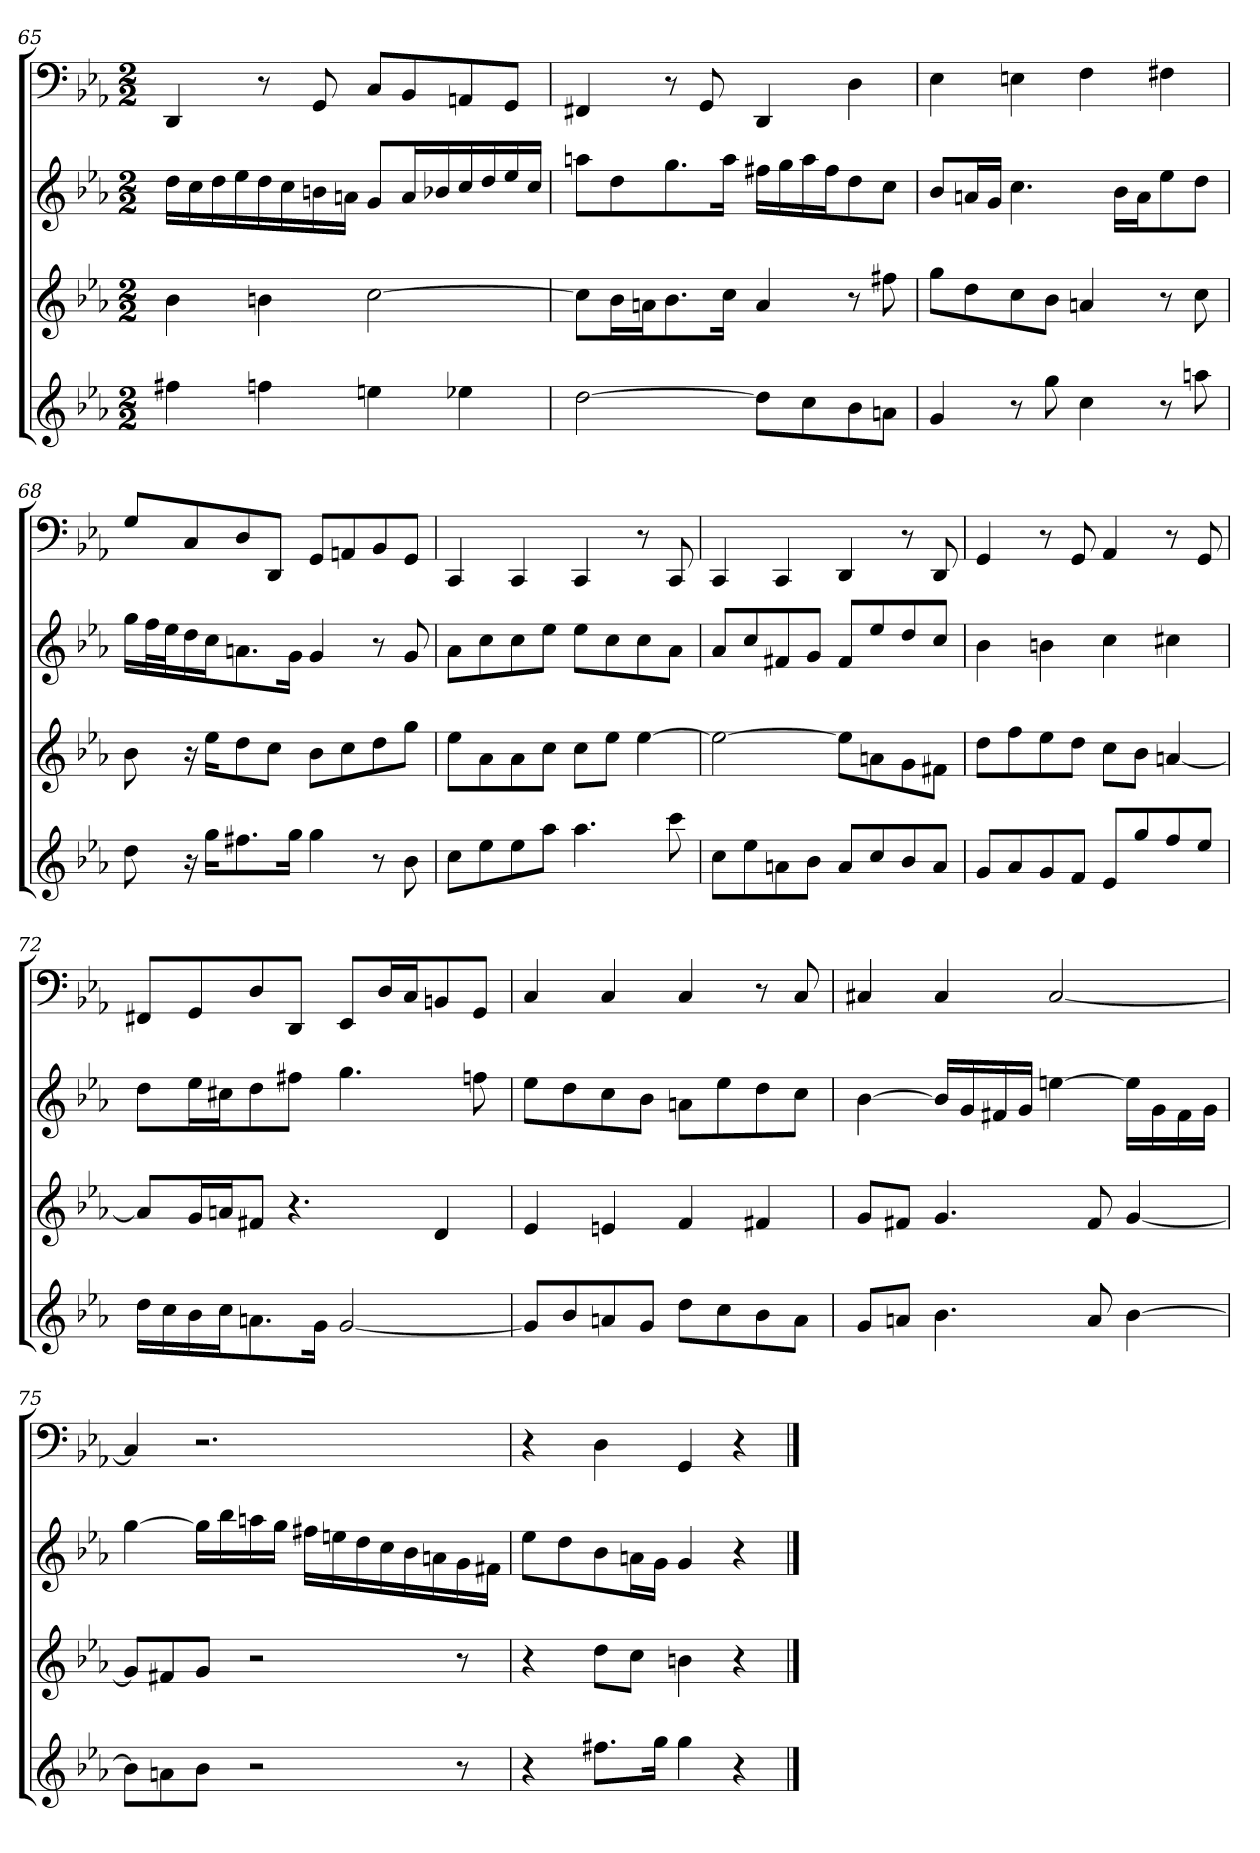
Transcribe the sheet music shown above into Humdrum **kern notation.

**kern	**kern	**kern	**kern
*part4	*part3	*part2	*part1
*staff4	*staff3	*staff2	*staff1
*clefG2	*clefG2	*clefG2	*clefF4
*k[b-e-a-]	*k[b-e-a-]	*k[b-e-a-]	*k[b-e-a-]
*c:	*c:	*c:	*c:
*M2/2	*M2/2	*M2/2	*M2/2
=65	=65	=65	=65
4ff#X	4b-	16dd\LL	4DD
.	.	16cc\	.
.	.	16dd\	.
.	.	16ee-\	.
4ffn	4bn	16dd\	8r
.	.	16cc\	.
.	.	16bn\	8GG
.	.	16an\JJ	.
4een	[2cc	8g/L	8C/L
.	.	16a/L	8BB-/
.	.	16b-X/	.
4ee-X	.	16cc/	8AAn/
.	.	16dd/	.
.	.	16ee-/	8GG/J
.	.	16cc/JJ	.
=66	=66	=66	=66
[2dd	8cc\L]	8aan\L	4FF#X
.	16b-\L	8dd\	.
.	16an\J	.	.
.	8.b-\	8.gg\	8r
.	.	.	8GG
.	16cc\Jk	16aa\Jk	.
8dd\L]	4a	16ff#X\LL	4DD
.	.	16gg\	.
8cc\	.	16aa\	.
.	.	16ff#\J	.
8b-\	8r	8dd\	4D
8an\J	8ff#X	8cc\J	.
=67	=67	=67	=67
4g	8gg\L	8b-/L	4E-
.	8dd\	16an/L	.
.	.	16g/JJ	.
8r	8cc\	4.cc	4En
8gg	8b-\J	.	.
4cc	4an	.	4F
.	.	16b-\LL	.
.	.	16a\J	.
8r	8r	8ee-\	4F#X
8aan	8cc	8dd\J	.
=68	=68	=68	=68
8dd	8b-	16gg\LL	8G/L
.	.	32ff\L	.
.	.	32ee-\J	.
16r	16r	16dd\	8C/
16gg\KL	16ee-\KL	16cc\J	.
8.ff#X\	8dd\	8.an\	8D/
.	8cc\J	.	8DD/J
16gg\Jk	.	16g\Jk	.
4gg	8b-\L	4g	8GG/L
.	8cc\	.	8AAn/
8r	8dd\	8r	8BB-/
8b-	8gg\J	8g	8GG/J
=69	=69	=69	=69
8cc\L	8ee-\L	8a-\L	4CC
8ee-\	8a-\	8cc\	.
8ee-\	8a-\	8cc\	4CC
8aa-\J	8cc\J	8ee-\J	.
4.aa-	8cc\L	8ee-\L	4CC
.	8ee-\J	8cc\	.
.	[4ee-	8cc\	8r
8ccc	.	8a-\J	8CC
=70	=70	=70	=70
8cc\L	2ee-_	8a-/L	4CC
8ee-\	.	8cc/	.
8an\	.	8f#X/	4CC
8b-\J	.	8g/J	.
8a/L	8ee-\L]	8f#/L	4DD
8cc/	8an\	8ee-/	.
8b-/	8g\	8dd/	8r
8a/J	8f#X\J	8cc/J	8DD
=71	=71	=71	=71
8g/L	8dd\L	4b-	4GG
8a-/	8ff\	.	.
8g/	8ee-\	4bn	8r
8f/J	8dd\J	.	8GG
8e-/L	8cc\L	4cc	4AA-
8gg/	8b-\J	.	.
8ff/	[4an	4cc#X	8r
8ee-/J	.	.	8GG
=72	=72	=72	=72
16dd\LL	8a/L]	8dd\L	8FF#X/L
16cc\	.	.	.
16b-\	16g/L	16ee-\L	8GG/
16cc\J	16an/J	16cc#X\J	.
8.an\	8f#X/J	8dd\	8D/
.	4.r	8ff#X\J	8DD/J
16g\Jk	.	.	.
[2g	.	4.gg	8EE-/L
.	.	.	16D/L
.	.	.	16C/J
.	4d	.	8BBn/
.	.	8ffn	8GG/J
=73	=73	=73	=73
8g/L]	4e-	8ee-\L	4C
8b-/	.	8dd\	.
8an/	4en	8cc\	4C
8g/J	.	8b-\J	.
8dd\L	4f	8an\L	4C
8cc\	.	8ee-\	.
8b-\	4f#X	8dd\	8r
8a\J	.	8cc\J	8C
=74	=74	=74	=74
8g/L	8g/L	[4b-	4C#X
8an/J	8f#X/J	.	.
4.b-	4.g	16b-/LL]	4C#
.	.	16g/	.
.	.	16f#X/	.
.	.	16g/JJ	.
.	.	[4een	[2C#
8a	8f#	.	.
[4b-	[4g	16ee\LL]	.
.	.	16g\	.
.	.	16f#\	.
.	.	16g\JJ	.
=75	=75	=75	=75
8b-\L]	8g/L]	[4gg	4C#]
8an\	8f#X/	.	.
8b-\J	8g/J	16gg\LL]	2.r
.	.	16bb-\	.
2r	2r	16aan\	.
.	.	16gg\JJ	.
.	.	16ff#X\LL	.
.	.	16een\	.
.	.	16dd\	.
.	.	16cc\	.
.	.	16b-\	.
.	.	16an\	.
8r	8r	16g\	.
.	.	16f#X\JJ	.
=76	=76	=76	=76
4r	4r	8ee-\L	4r
.	.	8dd\	.
8.ff#X\L	8dd\L	8b-\	4D
.	8cc\J	16an\L	.
16gg\Jk	.	16g\JJ	.
4gg	4bn	4g	4GG
4r	4r	4r	4r
==	==	==	==
*-	*-	*-	*-
